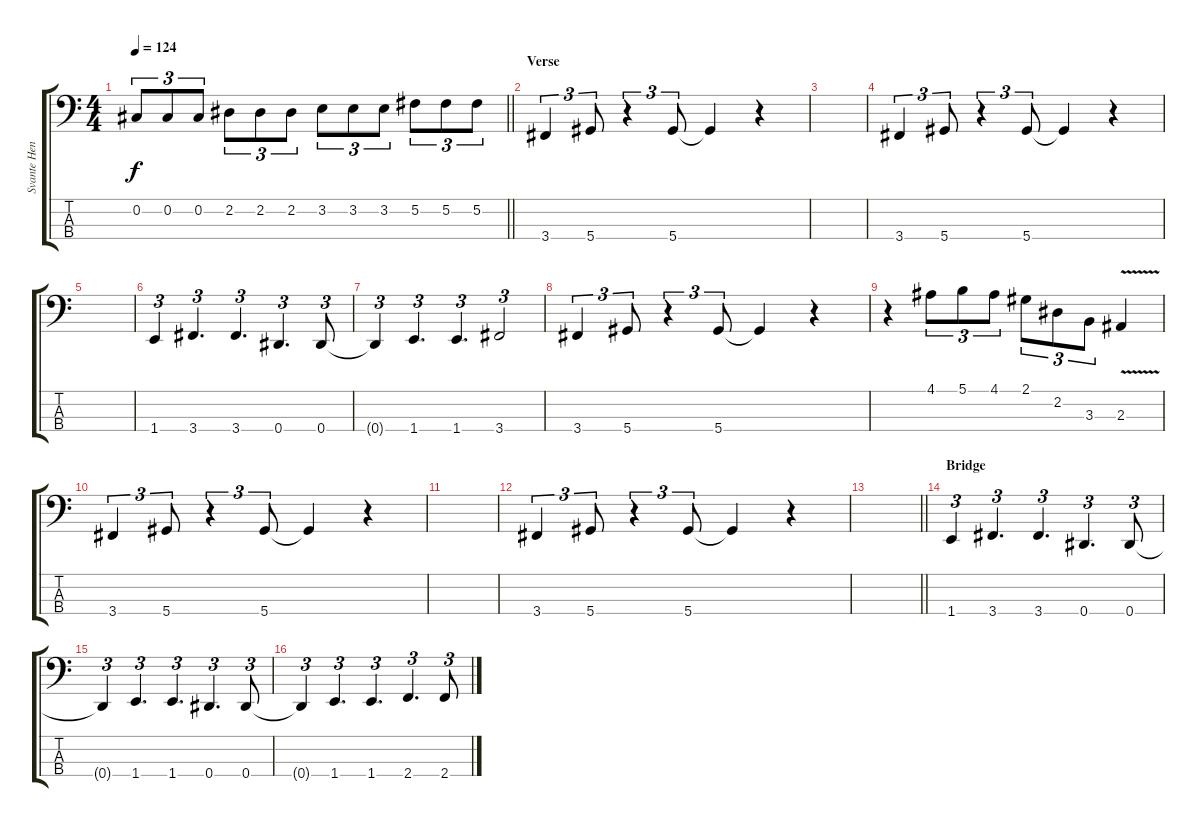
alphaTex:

\track ("Svante Henrysson" "Svante Hen") {instrument electricbassfinger}
\staff {score tabs}
\tuning (Gb2 Db2 Ab1 Eb1) {hide}
\ts (4 4)
\tempo 124
\clef f4
\barLineRight lightlight
\ks c
0.2.8{tu (3 2) dy f} 0.2.8{tu (3 2)} 0.2.8{tu (3 2)} 2.2.8{tu (3 2)} 2.2.8{tu (3 2)} 2.2.8{tu (3 2)} 3.2.8{tu (3 2)} 3.2.8{tu (3 2)} 3.2.8{tu (3 2)} 5.2.8{tu (3 2)} 5.2.8{tu (3 2)} 5.2.8{tu (3 2)} |
\section ("" "Verse")
3.4.4{tu (3 2)} 5.4.8{tu (3 2)} r.4{tu (3 2)} 5.4.8{tu (3 2)} 5.4{t}.4 r.4 |
|
3.4.4{tu (3 2)} 5.4.8{tu (3 2)} r.4{tu (3 2)} 5.4.8{tu (3 2)} 5.4{t}.4 r.4 |
|
1.4.4{tu (3 2)} 3.4.4{d tu (3 2)} 3.4.4{d tu (3 2)} 0.4.4{d tu (3 2)} 0.4.8{tu (3 2)} |
0.4{t}.4{tu (3 2)} 1.4.4{d tu (3 2)} 1.4.4{d tu (3 2)} 3.4.2{tu (3 2)} |
3.4.4{tu (3 2)} 5.4.8{tu (3 2)} r.4{tu (3 2)} 5.4.8{tu (3 2)} 5.4{t}.4 r.4 |
r.4 4.1.8{tu (3 2)} 5.1.8{tu (3 2)} 4.1.8{tu (3 2)} 2.1.8{tu (3 2)} 2.2.8{tu (3 2)} 3.3.8{tu (3 2)} 2.3{v}.4 |
3.4.4{tu (3 2)} 5.4.8{tu (3 2)} r.4{tu (3 2)} 5.4.8{tu (3 2)} 5.4{t}.4 r.4 |
|
3.4.4{tu (3 2)} 5.4.8{tu (3 2)} r.4{tu (3 2)} 5.4.8{tu (3 2)} 5.4{t}.4 r.4 |
\barLineRight lightlight
|
\section ("" "Bridge")
1.4.4{tu (3 2)} 3.4.4{d tu (3 2)} 3.4.4{d tu (3 2)} 0.4.4{d tu (3 2)} 0.4.8{tu (3 2)} |
0.4{t}.4{tu (3 2)} 1.4.4{d tu (3 2)} 1.4.4{d tu (3 2)} 0.4.4{d tu (3 2)} 0.4.8{tu (3 2)} |
0.4{t}.4{tu (3 2)} 1.4.4{d tu (3 2)} 1.4.4{d tu (3 2)} 2.4.4{d tu (3 2)} 2.4.8{tu (3 2)}
